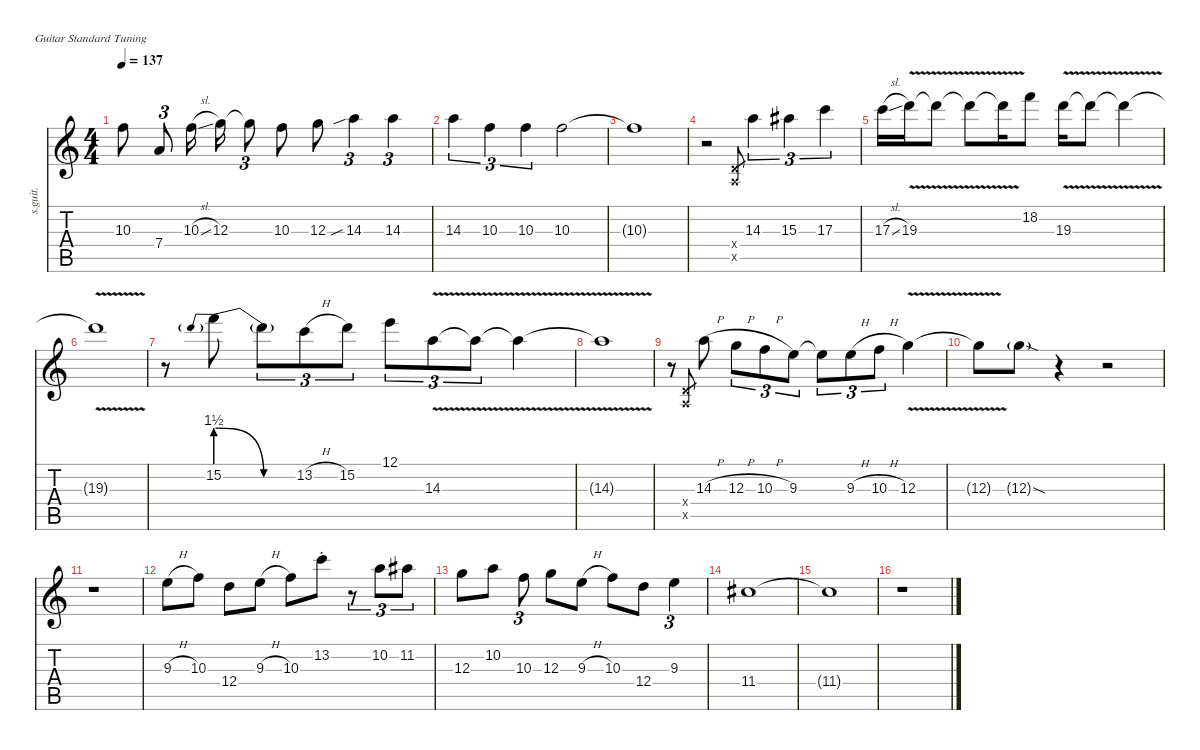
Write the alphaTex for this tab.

\defaultSystemsLayout 4
\hideDynamics
\bracketExtendMode nobrackets
\otherSystemsTrackNameOrientation horizontal
\track ("Mikael Akerfeldt (Acoustic and Solo)" "s.guit.") {instrument acousticguitarsteel}
\staff {score tabs}
\tuning (E4 B3 G3 D3 A2 E2)
\ts (4 4)
\tempo 137
\clef g2
\ks c
10.3.8{dy f beam Down} 7.4.8{tu (3 2) beam Up} 10.3{sl}.16{beam Down} 12.3.16{beam Down} 12.3{t}.8{tu (3 2) beam Down} 10.3.8{beam Down} 12.3.8{beam Down} 14.3{sib}.4{tu (3 2) beam Down} 14.3.4{tu (3 2) beam Down} |
14.3.4{tu (3 2) dy mf beam Down} 10.3.4{tu (3 2) beam Down} 10.3.4{tu (3 2) beam Down} 10.3.2{dy mp beam Down} |
10.3{t}.1{dy f beam Down} |
r.2{beam Down} (0.4{x} 0.5{x}).8{gr dy mf beam Up} 14.3.4{tu (3 2) dy f beam Down} 15.3{acc #}.4{tu (3 2) beam Down} 17.3.4{tu (3 2) beam Down} |
17.3{sl}.16{beam Down} 19.3{v}.16{beam Down} 19.3{v t}.8{beam Down} 19.3{v t}.8{beam Down} 19.3{v t}.16{beam Down} 18.2.8{beam Down} 19.3{v}.16{beam Down} 19.3{v t}.8{beam Down} 19.3{v t}.4{beam Down} |
19.3{v t}.1{beam Down} |
r.8{beam Down} 15.2{be (prebendrelease 0 6 60 0)}.8{beam Down} 15.2{be (hold 0 0 60 0) t}.8{tu (3 2) beam Down} 13.2{h}.8{tu (3 2) beam Down} 15.2.8{tu (3 2) beam Down} 12.1.8{tu (3 2) beam Down} 14.3{v}.8{tu (3 2) beam Down} 14.3{v t}.8{tu (3 2) beam Down} 14.3{v t}.4{beam Down} |
14.3{v t}.1{beam Down} |
r.8{beam Down} (0.4{x} 0.5{x}).8{gr dy mf beam Up} 14.3{h}.8{dy f beam Down} 12.3{h}.8{tu (3 2) beam Down} 10.3{h}.8{tu (3 2) beam Down} 9.3.8{tu (3 2) beam Down} 9.3{t}.8{tu (3 2) beam Down} 9.3{h}.8{tu (3 2) beam Down} 10.3{h}.8{tu (3 2) beam Down} 12.3{v}.4{beam Down} |
12.3{v t}.8{beam Down} 12.3{sod g}.8{dy p beam Down} r.4{beam Down} r.2{beam Down} |
r.1{beam Down} |
9.3{h}.8{dy f beam Down} 10.3.8{beam Down} 12.4.8{beam Down} 9.3{h}.8{beam Down} 10.3.8{beam Down} 13.2{st}.8{beam Down} r.8{tu (3 2) beam Down} 10.2.8{tu (3 2) beam Down} 11.2{acc #}.8{tu (3 2) beam Down} |
12.3.8{beam Down} 10.2.8{beam Down} 10.3.8{tu (3 2) beam Down} 12.3.8{beam Down} 9.3{h}.8{beam Down} 10.3.8{beam Down} 12.4.8{beam Down} 9.3.4{tu (3 2) beam Down} |
11.4{acc #}.1{beam Down} |
11.4{t acc #}.1{beam Down} |
r.1{beam Down}
